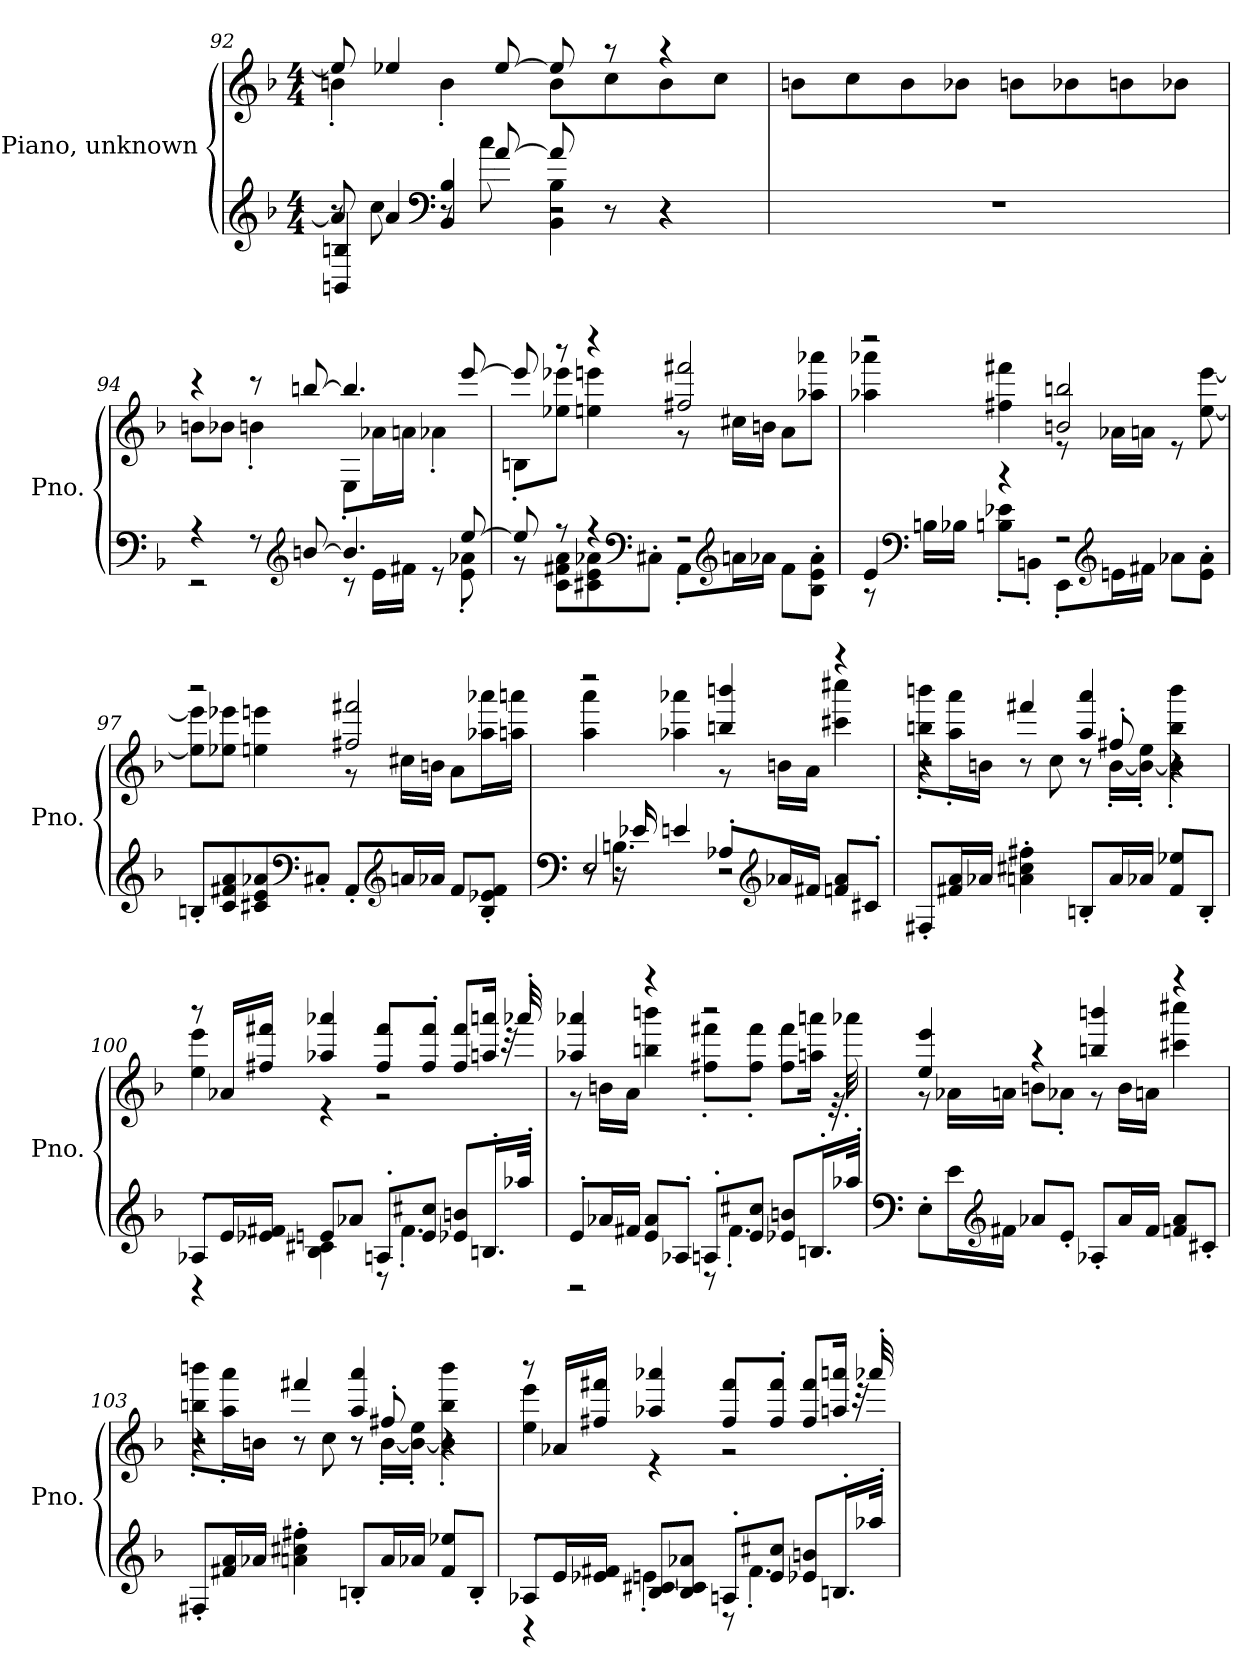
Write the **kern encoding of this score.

**kern	**kern
*part1	*part1
*staff2	*staff1
*I"Piano, unknown	*
*I'Pno.	*
*clefG2	*clefG2
*k[b-]	*k[b-]
*M4/4	*M4/4
=92	=92
*^	*^
*	*^	*	*
8a/]	8r	4BBn/ 4Bn/	8ee-/]	4bn'\
4a/	8cc\	.	4ee-X/	.
*clefF4	*	*	*	*
.	8r	4BB/ 4B/	.	4b'\
[8a/	8cc\	.	[8ee-/	.
8a/]	4BB\ 4B\	2r	8ee-/]	8b\L
8r	.	.	8r	8cc\
4r	4r	.	4r	8b\
.	.	.	.	8cc\J
*v	*v	*v	*	*
*	*v	*v
!!LO:LB:g=z
=93	=93
1r	8bn\L
.	8cc\
.	8b\
.	8b-X\J
.	8bn\L
.	8b-X\
.	8bn\
.	8b-X\J
=94	=94
*^	*^
4r	2r	4r	8bn\L
.	.	.	8b-X\J
8r	.	8r	4bn'\
*clefG2	*	*	*
[8bn/	.	[8bbn/	.
4.b/]	8r	4.bb/]	8E'\L
.	16e\LL	.	16a-X\L
.	16f#X\JJ	.	16an\JJ
.	8r	.	4a-X'\
[8ee/	8e\' 8a-X\'	[8eee/	.
!!LO:LB:g=z	!!
=95	=95	=95	=95
8ee/]	8r	8eee/]	8Bn'\L
8r	8c\ 8f#X\ 8a\L	8r	8ee-X\ 8eee-X\J
4r	8c#X\ 8e\ 8a-X\	4r	4een\ 4eeen\
*clefF4	*	*	*
.	8C#X'\J	.	.
2r	8AA'\L	2ff#X/ 2fff#X/	8r
*clefG2	*	*	*
.	16an\L	.	16cc#X\LL
.	16a-X\JJ	.	16bn\JJ
.	8f#\L	.	8a\L
.	8B-\' 8e\' 8a-\'J	.	8aa-X\ 8aaa-X\J
=96	=96	=96	=96
4e/	8r	2r	4aa-X\ 4aaa-X\
*clefF4	*	*	*
.	16Bn\LL	.	.
.	16B-X\JJ	.	.
4r	8Bn\' 8e-X\'L	.	4ff#X\ 4fff#X\
.	8BBn'\J	.	.
2r	8EE'\L	2bn/ 2bbn/	8r
*clefG2	*	*	*
.	16en\L	.	16a-X\LL
.	16f#X\JJ	.	16an\JJ
.	8a-X\L	.	8r
.	8e\' 8a-\'J	.	[8ee\ [8eee\
*v	*v	*	*
!!LO:PB:g=z	!!
=97	=97	=97
8Bn'/L	2r	8ee\] 8eee\]L
8c/ 8f#X/ 8a/	.	8ee-X\ 8eee-X\J
8c#X/ 8e/ 8a-X/	.	4een\ 4eeen\
*clefF4	*	*
8C#X'/J	.	.
8AA'/L	2ff#X/ 2fff#X/	8r
*clefG2	*	*
16an/L	.	16cc#X\LL
16a-X/JJ	.	16bn\JJ
8f#/L	.	8a\L
8B/' 8e-X/' 8f#/'J	.	16aa-X\ 16aaa-X\L
.	.	16aan\ 16aaan\JJ
=98	=98	=98
*clefF4	*	*
*^	*	*
*	*^	*	*
8r	8r	2E/	2r	4aa\ 4aaa\
16r	4.Bn\	.	.	.
16e-X/	.	.	.	.
4en/	.	.	.	4aa-X\ 4aaa-X\
8A-X'/L	2r	2r	4bbn/ 4bbbn/	8r
*clefG2	*	*	*	*
16a-X/L	.	.	.	16bn\LL
16f#X/JJ	.	.	.	16a\JJ
8fn/ 8a-/L	.	.	4r	4ccc#X\ 4cccc#X\
8c#X'/J	.	.	.	.
*v	*v	*v	*	*
!!LO:LB:g=z
=99	=99	=99
*	*	*^
8F#X'/L	4r	8bbn\' 8bbbn\'L	2r
16f#X/ 16a/L	.	16aa\' 16aaa\'L	.
16a-X/JJ	.	16bn\JJ	.
4an\' 4cc#X\' 4ff#X\'	4fff#X/	8r	.
.	.	8cc\	.
8Bn'/L	4aa/ 4aaa/	8r	8r
16a/L	.	[16b'\LL	8ff#X'/
16a-X/JJ	.	16b\_' 16ee\'JJ	.
8f#/ 8ee-X/L	4r	4b\]' 4bb\' 4bbb\'	4r
8B'/J	.	.	.
*	*	*v	*v
=100	=100	=100
*^	*	*
8A-X'/L	4r	8r	4ee\ 4eee\
16e/L	.	16a-X/LL	.
16e-X/ 16f#X/JJ	.	16ff#X/ 16fff#X/JJ	.
8en/L	4B-\ 4c#X\	4aa-X/ 4aaa-X/	4r
8a-X/J	.	.	.
8An'/L	8r	8ff#/ 8fff#/L	2r
8e/ 8cc#X/J	4.f#'\	8ff#/' 8fff#/'J	.
8e-X/ 8bn/L	.	8ff#/ 8fff#/L	.
16.Bn'/L	.	16aan/ 16aaan/Jk	.
.	.	32r	.
32aa-X'/JJk	.	32aaa-X'/	.
!!LO:LB:g=z	!!
=101	=101	=101	=101
8e'/L	2r	4aa-X/ 4aaa-X/	8r
16a-X/L	.	.	16bn\LL
16f#X/JJ	.	.	16a\JJ
8e/ 8a-/L	.	4r	4bbn\ 4bbbn\
8A-X'/J	.	.	.
8An'/L	8r	2r	8ff#X\' 8fff#X\'L
8e/ 8cc#X/J	4.f#'\	.	8ff#\' 8fff#\'J
8e-X/ 8bn/L	.	.	8ff#\ 8fff#\L
16.Bn'/L	.	.	16aan\ 16aaan\Jk
.	.	.	32r
32aa-X'/JJk	.	.	32aaa-X'\
*v	*v	*	*
=102	=102	=102
*clefF4	*	*
8E'\L	4ee/ 4eee/	8r
16e\L	.	16a-X\LL
*clefG2	*	*
16f#X\JJ	.	16an\JJ
8a-X/L	4r	8bn\L
8e'/J	.	8a-X'\J
8A-X'/L	4bbn/ 4bbbn/	8r
16a-/L	.	16b\LL
16f#/JJ	.	16an\JJ
8fn/ 8a-/L	4r	4ccc#X\ 4cccc#X\
8c#X'/J	.	.
!!LO:LB:g=z
=103	=103	=103
*	*	*^
8F#X'/L	4r	8bbn\' 8bbbn\'L	2r
16f#X/ 16a/L	.	16aa\' 16aaa\'L	.
16a-X/JJ	.	16bn\JJ	.
4an\' 4cc#X\' 4ff#X\'	4fff#X/	8r	.
.	.	8cc\	.
8Bn'/L	4aa/ 4aaa/	8r	8r
16a/L	.	[16b'\LL	8ff#X'/
16a-X/JJ	.	16b\_' 16ee\'JJ	.
8f#/ 8ee-X/L	4r	4b\]' 4bb\' 4bbb\'	4r
8B'/J	.	.	.
*	*	*v	*v
=104	=104	=104
*^	*	*
8A-X'/L	4r	8r	4ee\ 4eee\
16e/L	.	16a-X/LL	.
16e-X/ 16f#X/JJ	.	16ff#X/ 16fff#X/JJ	.
[8B-/ [8c#X/L	4en'\	4aa-X/ 4aaa-X/	4r
8B-/] 8c#/] 8a-X/J	.	.	.
8An'/L	8r	8ff#/ 8fff#/L	2r
8e/ 8cc#X/J	4.f#'\	8ff#/' 8fff#/'J	.
8e-X/ 8bn/L	.	8ff#/ 8fff#/L	.
16.Bn'/L	.	16aan/ 16aaan/Jk	.
.	.	32r	.
32aa-X'/JJk	.	32aaa-X'/	.
*v	*v	*	*
*	*v	*v
=	=
*-	*-
